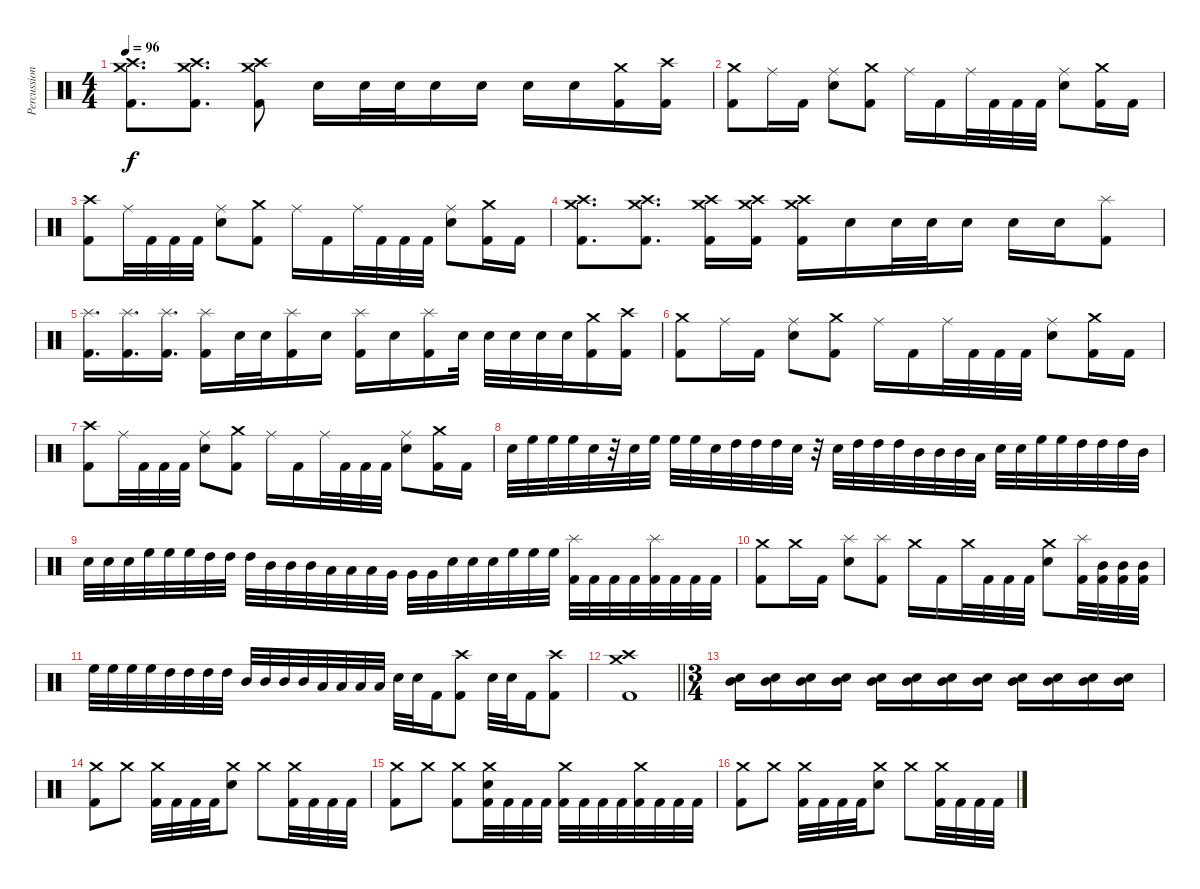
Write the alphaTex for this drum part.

\track ("Percussion" "Percussion") {instrument percussion}
\staff {score}
\articulation defaults
\ts (4 4)
\tempo 96
\clef neutral
\ks c
("Crash medium (hit)" "Crash high (hit)" "Kick (hit) 2").8{d dy f} ("Crash medium (hit)" "Crash high (hit)" "Kick (hit) 2").8{d} ("Crash medium (hit)" "Crash high (hit)" "Kick (hit) 2").8 "Electric Snare (hit)".16 "Electric Snare (hit)".32 "Electric Snare (hit)".32 "Electric Snare (hit)".16 "Electric Snare (hit)".16 "Electric Snare (hit)".16 "Electric Snare (hit)".16 ("Crash medium (hit)" "Kick (hit) 2").16 ("Crash high (hit)" "Kick (hit) 2").16 |
("Crash medium (hit)" "Kick (hit) 2").8 "Ride (middle)".16 "Kick (hit) 2".16 ("Ride (middle)" "Electric Snare (hit)").8 ("Crash medium (hit)" "Kick (hit) 2").8 "Ride (middle)".16 "Kick (hit) 2".16 "Ride (middle)".32 "Kick (hit) 2".32 "Kick (hit) 2".32 "Kick (hit) 2".32 ("Ride (middle)" "Electric Snare (hit)").8 ("Crash medium (hit)" "Kick (hit) 2").16 "Kick (hit) 2".16 |
("Crash high (hit)" "Kick (hit) 2").8 "Ride (middle)".32 "Kick (hit) 2".32 "Kick (hit) 2".32 "Kick (hit) 2".32 ("Ride (middle)" "Electric Snare (hit)").8 ("Crash medium (hit)" "Kick (hit) 2").8 "Ride (middle)".16 "Kick (hit) 2".16 "Ride (middle)".32 "Kick (hit) 2".32 "Kick (hit) 2".32 "Kick (hit) 2".32 ("Ride (middle)" "Electric Snare (hit)").8 ("Crash medium (hit)" "Kick (hit) 2").16 "Kick (hit) 2".16 |
("Crash medium (hit)" "Crash high (hit)" "Kick (hit) 2").8{d} ("Crash medium (hit)" "Crash high (hit)" "Kick (hit) 2").8{d} ("Crash medium (hit)" "Crash high (hit)" "Kick (hit) 2").16 ("Crash medium (hit)" "Crash high (hit)" "Kick (hit) 2").16 ("Crash medium (hit)" "Crash high (hit)" "Kick (hit) 2").16 "Electric Snare (hit)".16 "Electric Snare (hit)".32 "Electric Snare (hit)".32 "Electric Snare (hit)".16 "Electric Snare (hit)".16 "Electric Snare (hit)".16 ("Splash (hit)" "Kick (hit) 2").8 |
("Splash (hit)" "Kick (hit) 2").16{d} ("Splash (hit)" "Kick (hit) 2").16{d} ("Splash (hit)" "Kick (hit) 2").16{d} ("Splash (hit)" "Kick (hit) 2").16 "Electric Snare (hit)".32 "Electric Snare (hit)".32 ("Splash (hit)" "Kick (hit) 2").16 "Electric Snare (hit)".16 ("Splash (hit)" "Kick (hit) 2").16 "Electric Snare (hit)".16 ("Splash (hit)" "Kick (hit) 2").16 "Electric Snare (hit)".32 "Electric Snare (hit)".32 "Electric Snare (hit)".32 "Electric Snare (hit)".32 "Electric Snare (hit)".32 ("Crash medium (hit)" "Kick (hit) 2").16 ("Crash high (hit)" "Kick (hit) 2").16 |
("Crash medium (hit)" "Kick (hit) 2").8 "Ride (middle)".16 "Kick (hit) 2".16 ("Ride (middle)" "Electric Snare (hit)").8 ("Crash medium (hit)" "Kick (hit) 2").8 "Ride (middle)".16 "Kick (hit) 2".16 "Ride (middle)".32 "Kick (hit) 2".32 "Kick (hit) 2".32 "Kick (hit) 2".32 ("Ride (middle)" "Electric Snare (hit)").8 ("Crash medium (hit)" "Kick (hit) 2").16 "Kick (hit) 2".16 |
("Crash high (hit)" "Kick (hit) 2").8 "Ride (middle)".32 "Kick (hit) 2".32 "Kick (hit) 2".32 "Kick (hit) 2".32 ("Ride (middle)" "Electric Snare (hit)").8 ("Crash medium (hit)" "Kick (hit) 2").8 "Ride (middle)".16 "Kick (hit) 2".16 "Ride (middle)".32 "Kick (hit) 2".32 "Kick (hit) 2".32 "Kick (hit) 2".32 ("Ride (middle)" "Electric Snare (hit)").8 ("Crash medium (hit)" "Kick (hit) 2").16 "Kick (hit) 2".16 |
"Electric Snare (hit)".32 "High Floor Tom (hit)".32 "High Floor Tom (hit)".32 "High Floor Tom (hit)".32 "Electric Snare (hit)".32 r.32 "Electric Snare (hit)".32 "High Floor Tom (hit)".32 "High Floor Tom (hit)".32 "High Floor Tom (hit)".32 "Electric Snare (hit)".32 "High Tom (hit)".32 "High Tom (hit)".32 "High Tom (hit)".32 "Electric Snare (hit)".32 r.32 "Electric Snare (hit)".32 "High Tom (hit)".32 "High Tom (hit)".32 "High Tom (hit)".32 "Mid Tom (hit)".32 "Mid Tom (hit)".32 "Mid Tom (hit)".32 "Low Tom (hit)".32 "Electric Snare (hit)".32 "Electric Snare (hit)".32 "High Floor Tom (hit)".32 "High Floor Tom (hit)".32 "High Tom (hit)".32 "High Tom (hit)".32 "High Tom (hit)".32 "Mid Tom (hit)".32 |
"Electric Snare (hit)".32 "Electric Snare (hit)".32 "Electric Snare (hit)".32 "High Floor Tom (hit)".32 "High Floor Tom (hit)".32 "High Floor Tom (hit)".32 "High Tom (hit)".32 "High Tom (hit)".32 "High Tom (hit)".32 "Mid Tom (hit)".32 "Mid Tom (hit)".32 "Mid Tom (hit)".32 "Low Tom (hit)".32 "Low Tom (hit)".32 "Low Tom (hit)".32 "Very Low Tom (hit)".32 "Very Low Tom (hit)".32 "Very Low Tom (hit)".32 "Electric Snare (hit)".32 "Electric Snare (hit)".32 "Electric Snare (hit)".32 "High Floor Tom (hit)".32 "High Floor Tom (hit)".32 "High Floor Tom (hit)".32 ("Splash (hit)" "Kick (hit) 2").32 "Kick (hit) 2".32 "Kick (hit) 2".32 "Kick (hit) 2".32 ("Splash (hit)" "Kick (hit) 2").32 "Kick (hit) 2".32 "Kick (hit) 2".32 "Kick (hit) 2".32 |
("Crash medium (hit)" "Kick (hit) 2").8 "Crash medium (hit)".16 "Kick (hit) 2".16 ("Splash (hit)" "Electric Snare (hit)").8 ("Splash (hit)" "Kick (hit) 2").8 "Crash medium (hit)".16 "Kick (hit) 2".16 "Crash medium (hit)".32 "Kick (hit) 2".32 "Kick (hit) 2".32 "Kick (hit) 2".32 ("Crash medium (hit)" "Electric Snare (hit)").8 ("Splash (hit)" "Kick (hit) 2").32 ("Mid Tom (hit)" "Kick (hit) 2").32 ("Mid Tom (hit)" "Kick (hit) 2").32 ("Mid Tom (hit)" "Kick (hit) 2").32 |
"High Floor Tom (hit)".32 "High Floor Tom (hit)".32 "High Floor Tom (hit)".32 "High Floor Tom (hit)".32 "High Tom (hit)".32 "High Tom (hit)".32 "High Tom (hit)".32 "High Tom (hit)".32 "Mid Tom (hit)".32 "Mid Tom (hit)".32 "Mid Tom (hit)".32 "Mid Tom (hit)".32 "Low Tom (hit)".32 "Low Tom (hit)".32 "Low Tom (hit)".32 "Low Tom (hit)".32 "Electric Snare (hit)".32 "Electric Snare (hit)".32 "Kick (hit) 2".16 ("Crash high (hit)" "Kick (hit) 2").8 "Electric Snare (hit)".32 "Electric Snare (hit)".32 "Kick (hit) 2".16 ("Crash high (hit)" "Kick (hit) 2").8 |
\barLineRight lightlight
("Crash medium (hit)" "Crash high (hit)" "Kick (hit) 2").1 |
\ts (3 4)
("Electric Snare (hit)" "Mid Tom (hit)").16{volume 8} ("Electric Snare (hit)" "Mid Tom (hit)").16{volume 16} ("Electric Snare (hit)" "Mid Tom (hit)").16 ("Electric Snare (hit)" "Mid Tom (hit)").16 ("Electric Snare (hit)" "Mid Tom (hit)").16 ("Electric Snare (hit)" "Mid Tom (hit)").16 ("Electric Snare (hit)" "Mid Tom (hit)").16 ("Electric Snare (hit)" "Mid Tom (hit)").16 ("Electric Snare (hit)" "Mid Tom (hit)").16 ("Electric Snare (hit)" "Mid Tom (hit)").16 ("Electric Snare (hit)" "Mid Tom (hit)").16 ("Electric Snare (hit)" "Mid Tom (hit)").16 |
("Crash medium (hit)" "Kick (hit) 2").8 "Crash medium (hit)".8 ("Crash medium (hit)" "Kick (hit) 2").32 "Kick (hit) 2".32 "Kick (hit) 2".32 "Kick (hit) 2".32 ("Crash medium (hit)" "Electric Snare (hit)").8 "Crash medium (hit)".8 ("Crash medium (hit)" "Kick (hit) 2").32 "Kick (hit) 2".32 "Kick (hit) 2".32 "Kick (hit) 2".32 |
("Crash medium (hit)" "Kick (hit) 2").8 "Crash medium (hit)".8 ("Crash medium (hit)" "Kick (hit) 2").8 ("Crash medium (hit)" "Electric Snare (hit)" "Kick (hit) 2").32 "Kick (hit) 2".32 "Kick (hit) 2".32 "Kick (hit) 2".32 ("Crash medium (hit)" "Kick (hit) 2").32 "Kick (hit) 2".32 "Kick (hit) 2".32 "Kick (hit) 2".32 ("Crash medium (hit)" "Kick (hit) 2").32 "Kick (hit) 2".32 "Kick (hit) 2".32 "Kick (hit) 2".32 |
("Crash medium (hit)" "Kick (hit) 2").8 "Crash medium (hit)".8 ("Crash medium (hit)" "Kick (hit) 2").32 "Kick (hit) 2".32 "Kick (hit) 2".32 "Kick (hit) 2".32 ("Crash medium (hit)" "Electric Snare (hit)").8 "Crash medium (hit)".8 ("Crash medium (hit)" "Kick (hit) 2").32 "Kick (hit) 2".32 "Kick (hit) 2".32 "Kick (hit) 2".32
